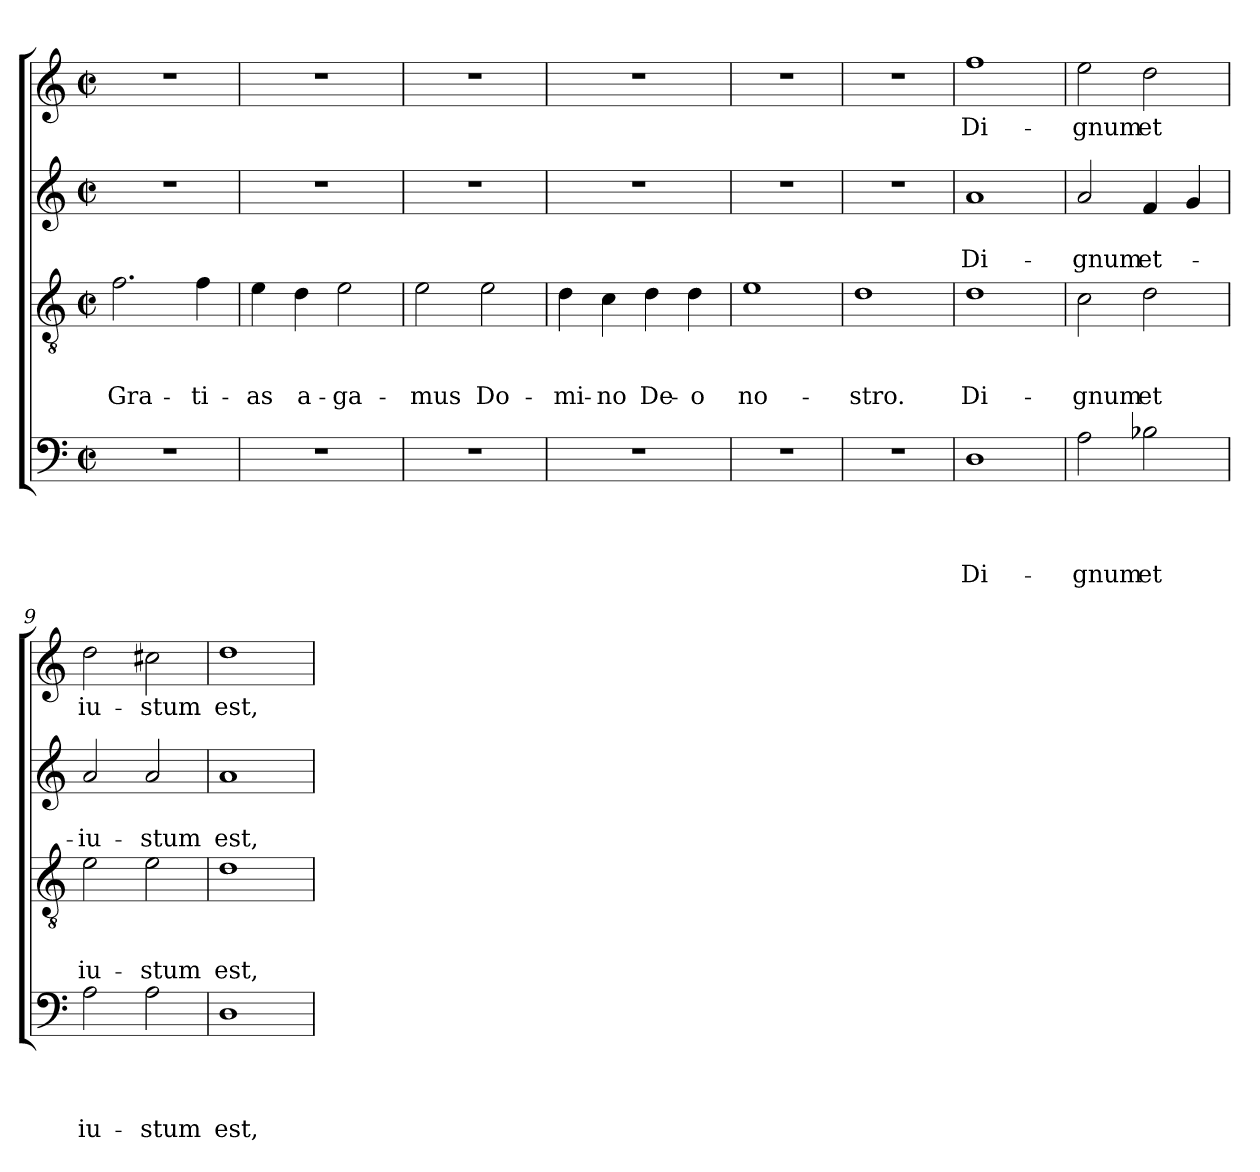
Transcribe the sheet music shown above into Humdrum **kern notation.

**kern	**text	**text	**text	**text	**kern	**text	**text	**text	**kern	**text	**text	**kern	**text
*part4	*part4	*part4	*part4	*part4	*part3	*part3	*part3	*part3	*part2	*part2	*part2	*part1	*part1
*staff4	*staff4	*staff4	*staff4	*staff4	*staff3	*staff3	*staff3	*staff3	*staff2	*staff2	*staff2	*staff1	*staff1
*clefF4	*	*	*	*	*clefGv2	*	*	*	*clefG2	*	*	*clefG2	*
*k[]	*	*	*	*	*k[]	*	*	*	*k[]	*	*	*k[]	*
*C:	*	*	*	*	*C:	*	*	*	*C:	*	*	*C:	*
*M2/2	*	*	*	*	*M2/2	*	*	*	*M2/2	*	*	*M2/2	*
*met(c|)	*	*	*	*	*met(c|)	*	*	*	*met(c|)	*	*	*met(c|)	*
=1	=1	=1	=1	=1	=1	=1	=1	=1	=1	=1	=1	=1	=1
!	!	!	!	!	!	!	!	!LO:LY:b	!	!	!	!	!
1r	.	.	.	.	2.f\	.	.	Gra-	1r	.	.	1r	.
!	!	!	!	!	!	!	!	!LO:LY:b	!	!	!	!	!
.	.	.	.	.	4f\	.	.	-ti-	.	.	.	.	.
=2	=2	=2	=2	=2	=2	=2	=2	=2	=2	=2	=2	=2	=2
!	!	!	!	!	!	!	!	!LO:LY:b	!	!	!	!	!
1r	.	.	.	.	4e\	.	.	-as	1r	.	.	1r	.
!	!	!	!	!	!	!	!	!LO:LY:b	!	!	!	!	!
.	.	.	.	.	4d\	.	.	a-	.	.	.	.	.
!	!	!	!	!	!	!	!	!LO:LY:b	!	!	!	!	!
.	.	.	.	.	2e\	.	.	-ga-	.	.	.	.	.
=3	=3	=3	=3	=3	=3	=3	=3	=3	=3	=3	=3	=3	=3
!	!	!	!	!	!	!	!	!LO:LY:b	!	!	!	!	!
1r	.	.	.	.	2e\	.	.	-mus	1r	.	.	1r	.
!	!	!	!	!	!	!	!	!LO:LY:b	!	!	!	!	!
.	.	.	.	.	2e\	.	.	Do-	.	.	.	.	.
=4	=4	=4	=4	=4	=4	=4	=4	=4	=4	=4	=4	=4	=4
!	!	!	!	!	!	!	!	!LO:LY:b	!	!	!	!	!
1r	.	.	.	.	4d\	.	.	-mi-	1r	.	.	1r	.
!	!	!	!	!	!	!	!	!LO:LY:b	!	!	!	!	!
.	.	.	.	.	4c\	.	.	-no	.	.	.	.	.
!	!	!	!	!	!	!	!	!LO:LY:b	!	!	!	!	!
.	.	.	.	.	4d\	.	.	De-	.	.	.	.	.
!	!	!	!	!	!	!	!	!LO:LY:b	!	!	!	!	!
.	.	.	.	.	4d\	.	.	-o	.	.	.	.	.
=5	=5	=5	=5	=5	=5	=5	=5	=5	=5	=5	=5	=5	=5
!	!	!	!	!	!	!	!	!LO:LY:b	!	!	!	!	!
1r	.	.	.	.	1e	.	.	no-	1r	.	.	1r	.
=6	=6	=6	=6	=6	=6	=6	=6	=6	=6	=6	=6	=6	=6
!	!	!	!	!	!	!	!	!LO:LY:b	!	!	!	!	!
1r	.	.	.	.	1d	.	.	-stro.	1r	.	.	1r	.
!!LO:LB:g=z
=7	=7	=7	=7	=7	=7	=7	=7	=7	=7	=7	=7	=7	=7
!	!	!	!	!LO:LY:b	!	!	!	!LO:LY:b	!	!	!LO:LY:b	!	!LO:LY:b
1D	.	.	.	Di-	1d	.	.	Di-	1a	.	Di-	1ff	Di-
=8	=8	=8	=8	=8	=8	=8	=8	=8	=8	=8	=8	=8	=8
!	!	!	!	!LO:LY:b	!	!	!	!LO:LY:b	!	!	!LO:LY:b	!	!LO:LY:b
2A\	.	.	.	-gnum	2c\	.	.	-gnum	2a/	.	-gnum	2ee\	-gnum
!	!	!	!	!LO:LY:b	!	!	!	!LO:LY:b	!	!	!LO:LY:b	!	!LO:LY:b
2B-X\	.	.	.	et	2d\	.	.	et	4f/	.	et-	2dd\	et
.	.	.	.	.	.	.	.	.	4g/	.	.	.	.
=9	=9	=9	=9	=9	=9	=9	=9	=9	=9	=9	=9	=9	=9
!	!	!	!	!LO:LY:b	!	!	!	!LO:LY:b	!	!	!LO:LY:b	!	!LO:LY:b
2A\	.	.	.	iu-	2e\	.	.	iu-	2a/	.	-iu-	2dd\	iu-
!	!	!	!	!LO:LY:b	!	!	!	!LO:LY:b	!	!	!LO:LY:b	!	!LO:LY:b
2A\	.	.	.	-stum	2e\	.	.	-stum	2a/	.	-stum	2cc#X\	-stum
=10	=10	=10	=10	=10	=10	=10	=10	=10	=10	=10	=10	=10	=10
!	!	!	!	!LO:LY:b	!	!	!	!LO:LY:b	!	!	!LO:LY:b	!	!LO:LY:b
1D	.	.	.	est,	1d	.	.	est,	1a	.	est,	1dd	est,
=	=	=	=	=	=	=	=	=	=	=	=	=	=
*-	*-	*-	*-	*-	*-	*-	*-	*-	*-	*-	*-	*-	*-
